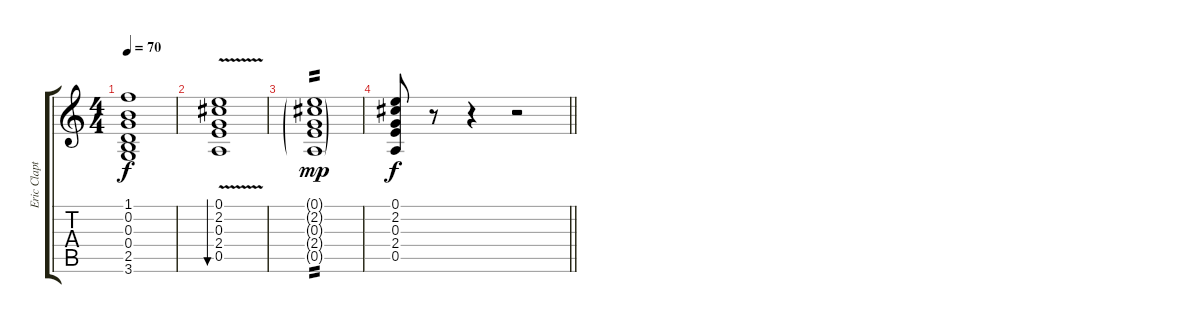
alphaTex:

\track ("Eric Clapton Guitar I" "Eric Clapt") {instrument acousticguitarnylon}
\staff {score tabs}
\tuning (E4 B3 G3 D3 A2 E2) {hide}
\ts (4 4)
\tempo 70
\clef g2
\ks c
(1.1{t} 0.2{t} 0.3{t} 0.4{t} 2.5{t} 3.6{t}).1{dy f} |
(0.1{v} 2.2{v} 0.3{v} 2.4{v} 0.5{v}).1{bu 120} |
(0.1{g} 2.2{g} 0.3{g} 2.4{g} 0.5{g}).1{tp 2 dy mp} |
\barLineRight lightlight
(0.1 2.2 0.3 2.4 0.5).8{dy f} r.8 r.4 r.2
